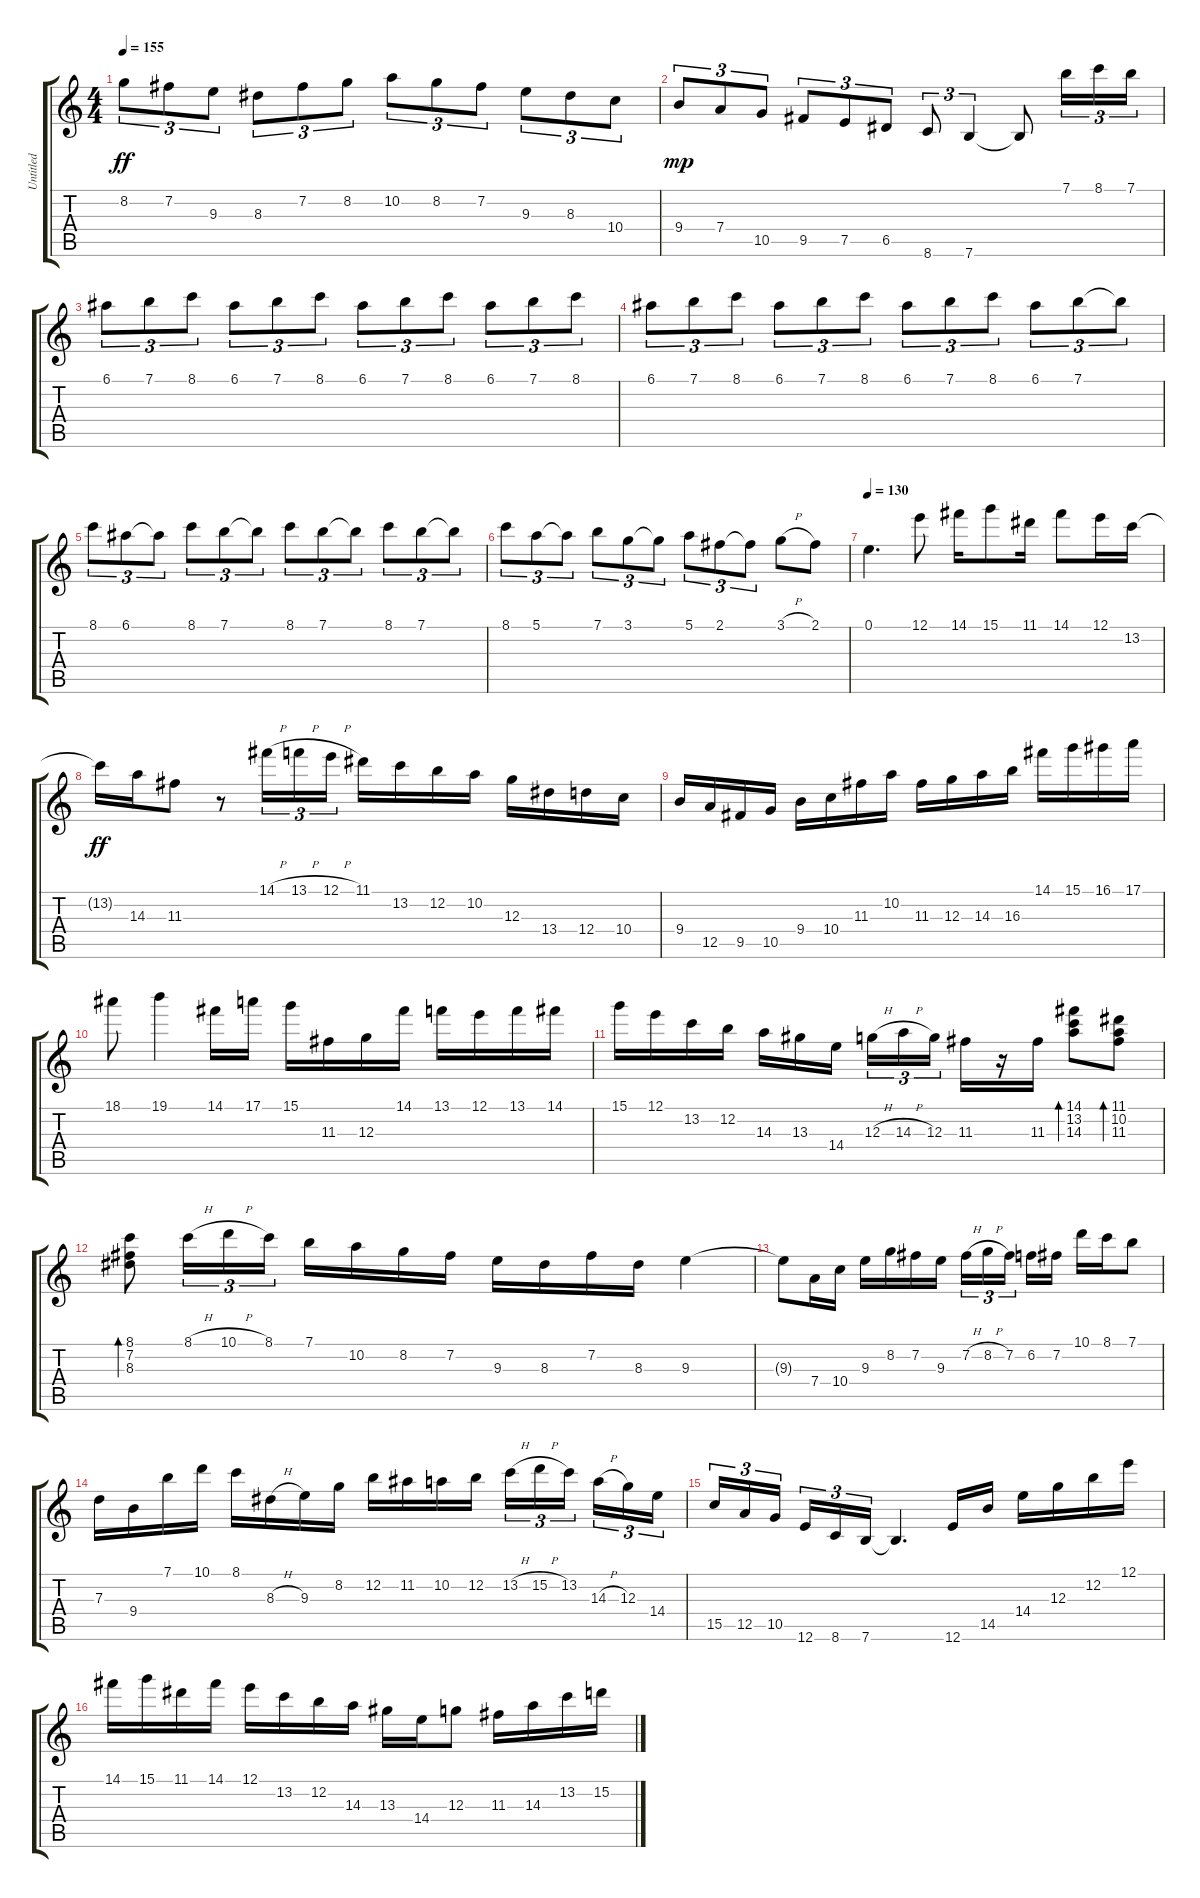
\track ("Untitled" "Untitled") {instrument acousticguitarnylon}
\staff {score tabs}
\tuning (E4 B3 G3 D3 A2 E2) {hide}
\ts (4 4)
\tempo 155
\clef g2
\ks c
8.2.8{tu (3 2) dy ff} 7.2.8{tu (3 2)} 9.3.8{tu (3 2)} 8.3.8{tu (3 2)} 7.2.8{tu (3 2)} 8.2.8{tu (3 2)} 10.2.8{tu (3 2)} 8.2.8{tu (3 2)} 7.2.8{tu (3 2)} 9.3.8{tu (3 2)} 8.3.8{tu (3 2)} 10.4.8{tu (3 2)} |
9.4.8{tu (3 2) dy mp} 7.4.8{tu (3 2)} 10.5.8{tu (3 2)} 9.5.8{tu (3 2)} 7.5.8{tu (3 2)} 6.5.8{tu (3 2)} 8.6.8{tu (3 2)} 7.6.4{tu (3 2)} 7.6{t}.8 7.1.16{tu (3 2)} 8.1.16{tu (3 2)} 7.1.16{tu (3 2)} |
6.1.8{tu (3 2)} 7.1.8{tu (3 2)} 8.1.8{tu (3 2)} 6.1.8{tu (3 2)} 7.1.8{tu (3 2)} 8.1.8{tu (3 2)} 6.1.8{tu (3 2)} 7.1.8{tu (3 2)} 8.1.8{tu (3 2)} 6.1.8{tu (3 2)} 7.1.8{tu (3 2)} 8.1.8{tu (3 2)} |
6.1.8{tu (3 2)} 7.1.8{tu (3 2)} 8.1.8{tu (3 2)} 6.1.8{tu (3 2)} 7.1.8{tu (3 2)} 8.1.8{tu (3 2)} 6.1.8{tu (3 2)} 7.1.8{tu (3 2)} 8.1.8{tu (3 2)} 6.1.8{tu (3 2)} 7.1.8{tu (3 2)} 7.1{t}.8{tu (3 2)} |
8.1.8{tu (3 2)} 6.1.8{tu (3 2)} 6.1{t}.8{tu (3 2)} 8.1.8{tu (3 2)} 7.1.8{tu (3 2)} 7.1{t}.8{tu (3 2)} 8.1.8{tu (3 2)} 7.1.8{tu (3 2)} 7.1{t}.8{tu (3 2)} 8.1.8{tu (3 2)} 7.1.8{tu (3 2)} 7.1{t}.8{tu (3 2)} |
8.1.8{tu (3 2)} 5.1.8{tu (3 2)} 5.1{t}.8{tu (3 2)} 7.1.8{tu (3 2)} 3.1.8{tu (3 2)} 3.1{t}.8{tu (3 2)} 5.1.8{tu (3 2)} 2.1.8{tu (3 2)} 2.1{t}.8{tu (3 2)} 3.1{h}.8 2.1.8 |
\tempo 130
0.1.4{d} 12.1.8 14.1.16 15.1.8 11.1.16 14.1.8 12.1.16 13.2.16 |
13.2{t}.16{dy ff} 14.3.16 11.3.8 r.8 14.1{h}.16{tu (3 2)} 13.1{h}.16{tu (3 2)} 12.1{h}.16{tu (3 2)} 11.1.16 13.2.16 12.2.16 10.2.16 12.3.16 13.4.16 12.4.16 10.4.16 |
9.4.16 12.5.16 9.5.16 10.5.16 9.4.16 10.4.16 11.3.16 10.2.16 11.3.16 12.3.16 14.3.16 16.3.16 14.1.16 15.1.16 16.1.16 17.1.16 |
18.1.8 19.1.4 14.1.16 17.1.16 15.1.16 11.3.16 12.3.16 14.1.16 13.1.16 12.1.16 13.1.16 14.1.16 |
15.1.16 12.1.16 13.2.16 12.2.16 14.3.16 13.3.16 14.4.16{beam splitsecondary} 12.3{h}.16{tu (3 2)} 14.3{h}.16{tu (3 2)} 12.3.16{tu (3 2)} 11.3.16 r.16 11.3.16 (14.1 13.2 14.3).8{bd 30} (11.1 10.2 11.3).8{bd 30} |
(8.1 7.2 8.3).8{bd 30} 8.1{h}.16{tu (3 2)} 10.1{h}.16{tu (3 2)} 8.1.16{tu (3 2)} 7.1.16 10.2.16 8.2.16 7.2.16 9.3.16 8.3.16 7.2.16 8.3.16 9.3.4 |
9.3{t}.8 7.4.16 10.4.16 9.3.16 8.2.16 7.2.16 9.3.16 7.2{h}.16{tu (3 2)} 8.2{h}.16{tu (3 2)} 7.2.16{tu (3 2) beam splitsecondary} 6.2.16 7.2.16 10.1.16 8.1.16 7.1.8 |
7.3.16 9.4.16 7.1.16 10.1.16 8.1.16 8.3{h}.16 9.3.16 8.2.16 12.2.16 11.2.16 10.2.16 12.2.16 13.2{h}.16{tu (3 2)} 15.2{h}.16{tu (3 2)} 13.2.16{tu (3 2) beam splitsecondary} 14.3{h}.16{tu (3 2)} 12.3.16{tu (3 2)} 14.4.16{tu (3 2)} |
15.5.16{tu (3 2)} 12.5.16{tu (3 2)} 10.5.16{tu (3 2) beam splitsecondary} 12.6.16{tu (3 2)} 8.6.16{tu (3 2)} 7.6.16{tu (3 2)} 7.6{t}.4{d} 12.6.16 14.5.16 14.4.16 12.3.16 12.2.16 12.1.16 |
14.1.16 15.1.16 11.1.16 14.1.16 12.1.16 13.2.16 12.2.16 14.3.16 13.3.16 14.4.16 12.3.8 11.3.16 14.3.16 13.2.16 15.2.16
